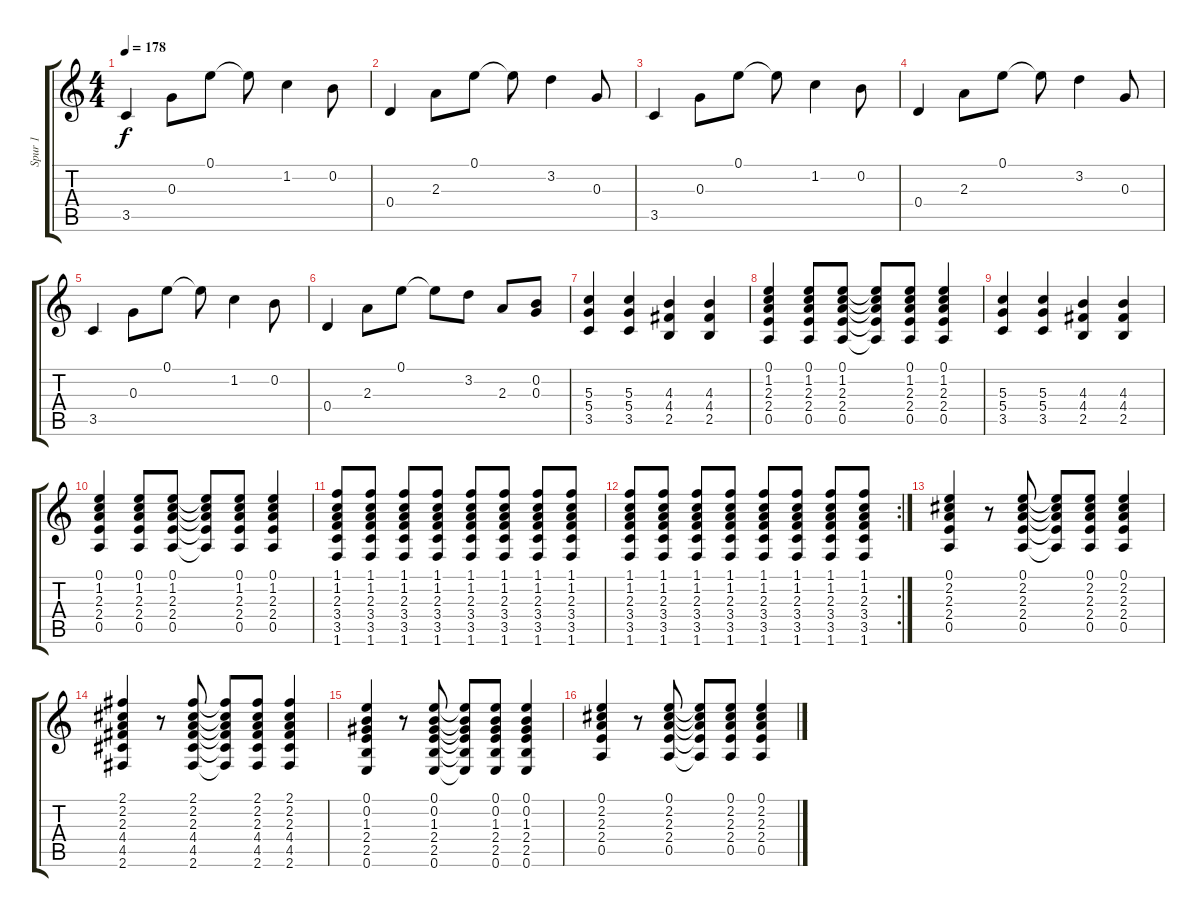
\track ("Spur 1" "Spur 1") {instrument distortionguitar}
\staff {score tabs}
\tuning (E4 B3 G3 D3 A2 E2) {hide}
\ts (4 4)
\tempo 178
\clef g2
\ks c
3.5.4{dy f} 0.3.8 0.1.8 0.1{t}.8 1.2.4 0.2.8 |
0.4.4 2.3.8 0.1.8 0.1{t}.8 3.2.4 0.3.8 |
3.5.4 0.3.8 0.1.8 0.1{t}.8 1.2.4 0.2.8 |
0.4.4 2.3.8 0.1.8 0.1{t}.8 3.2.4 0.3.8 |
3.5.4 0.3.8 0.1.8 0.1{t}.8 1.2.4 0.2.8 |
0.4.4 2.3.8 0.1.8 0.1{t}.8 3.2.8 2.3.8 (0.2 0.3).8 |
(5.3 5.4 3.5).4 (5.3 5.4 3.5).4 (4.3 4.4 2.5).4 (4.3 4.4 2.5).4 |
(0.1 1.2 2.3 2.4 0.5).4 (0.1 1.2 2.3 2.4 0.5).8 (0.1 1.2 2.3 2.4 0.5).8 (0.1{t} 1.2{t} 2.3{t} 2.4{t} 0.5{t}).8 (0.1 1.2 2.3 2.4 0.5).8 (0.1 1.2 2.3 2.4 0.5).4 |
(5.3 5.4 3.5).4 (5.3 5.4 3.5).4 (4.3 4.4 2.5).4 (4.3 4.4 2.5).4 |
(0.1 1.2 2.3 2.4 0.5).4 (0.1 1.2 2.3 2.4 0.5).8 (0.1 1.2 2.3 2.4 0.5).8 (0.1{t} 1.2{t} 2.3{t} 2.4{t} 0.5{t}).8 (0.1 1.2 2.3 2.4 0.5).8 (0.1 1.2 2.3 2.4 0.5).4 |
(1.1 1.2 2.3 3.4 3.5 1.6).8 (1.1 1.2 2.3 3.4 3.5 1.6).8 (1.1 1.2 2.3 3.4 3.5 1.6).8 (1.1 1.2 2.3 3.4 3.5 1.6).8 (1.1 1.2 2.3 3.4 3.5 1.6).8 (1.1 1.2 2.3 3.4 3.5 1.6).8 (1.1 1.2 2.3 3.4 3.5 1.6).8 (1.1 1.2 2.3 3.4 3.5 1.6).8 |
\rc 2
(1.1 1.2 2.3 3.4 3.5 1.6).8 (1.1 1.2 2.3 3.4 3.5 1.6).8 (1.1 1.2 2.3 3.4 3.5 1.6).8 (1.1 1.2 2.3 3.4 3.5 1.6).8 (1.1 1.2 2.3 3.4 3.5 1.6).8 (1.1 1.2 2.3 3.4 3.5 1.6).8 (1.1 1.2 2.3 3.4 3.5 1.6).8 (1.1 1.2 2.3 3.4 3.5 1.6).8 |
(0.1 2.2 2.3 2.4 0.5).4 r.8 (0.1 2.2 2.3 2.4 0.5).8 (0.1{t} 2.2{t} 2.3{t} 2.4{t} 0.5{t}).8 (0.1 2.2 2.3 2.4 0.5).8 (0.1 2.2 2.3 2.4 0.5).4 |
(2.1 2.2 2.3 4.4 4.5 2.6).4 r.8 (2.1 2.2 2.3 4.4 4.5 2.6).8 (2.1{t} 2.2{t} 2.3{t} 4.4{t} 4.5{t} 2.6{t}).8 (2.1 2.2 2.3 4.4 4.5 2.6).8 (2.1 2.2 2.3 4.4 4.5 2.6).4 |
(0.1 0.2 1.3 2.4 2.5 0.6).4 r.8 (0.1 0.2 1.3 2.4 2.5 0.6).8 (0.1{t} 0.2{t} 1.3{t} 2.4{t} 2.5{t} 0.6{t}).8 (0.1 0.2 1.3 2.4 2.5 0.6).8 (0.1 0.2 1.3 2.4 2.5 0.6).4 |
(0.1 2.2 2.3 2.4 0.5).4 r.8 (0.1 2.2 2.3 2.4 0.5).8 (0.1{t} 2.2{t} 2.3{t} 2.4{t} 0.5{t}).8 (0.1 2.2 2.3 2.4 0.5).8 (0.1 2.2 2.3 2.4 0.5).4
